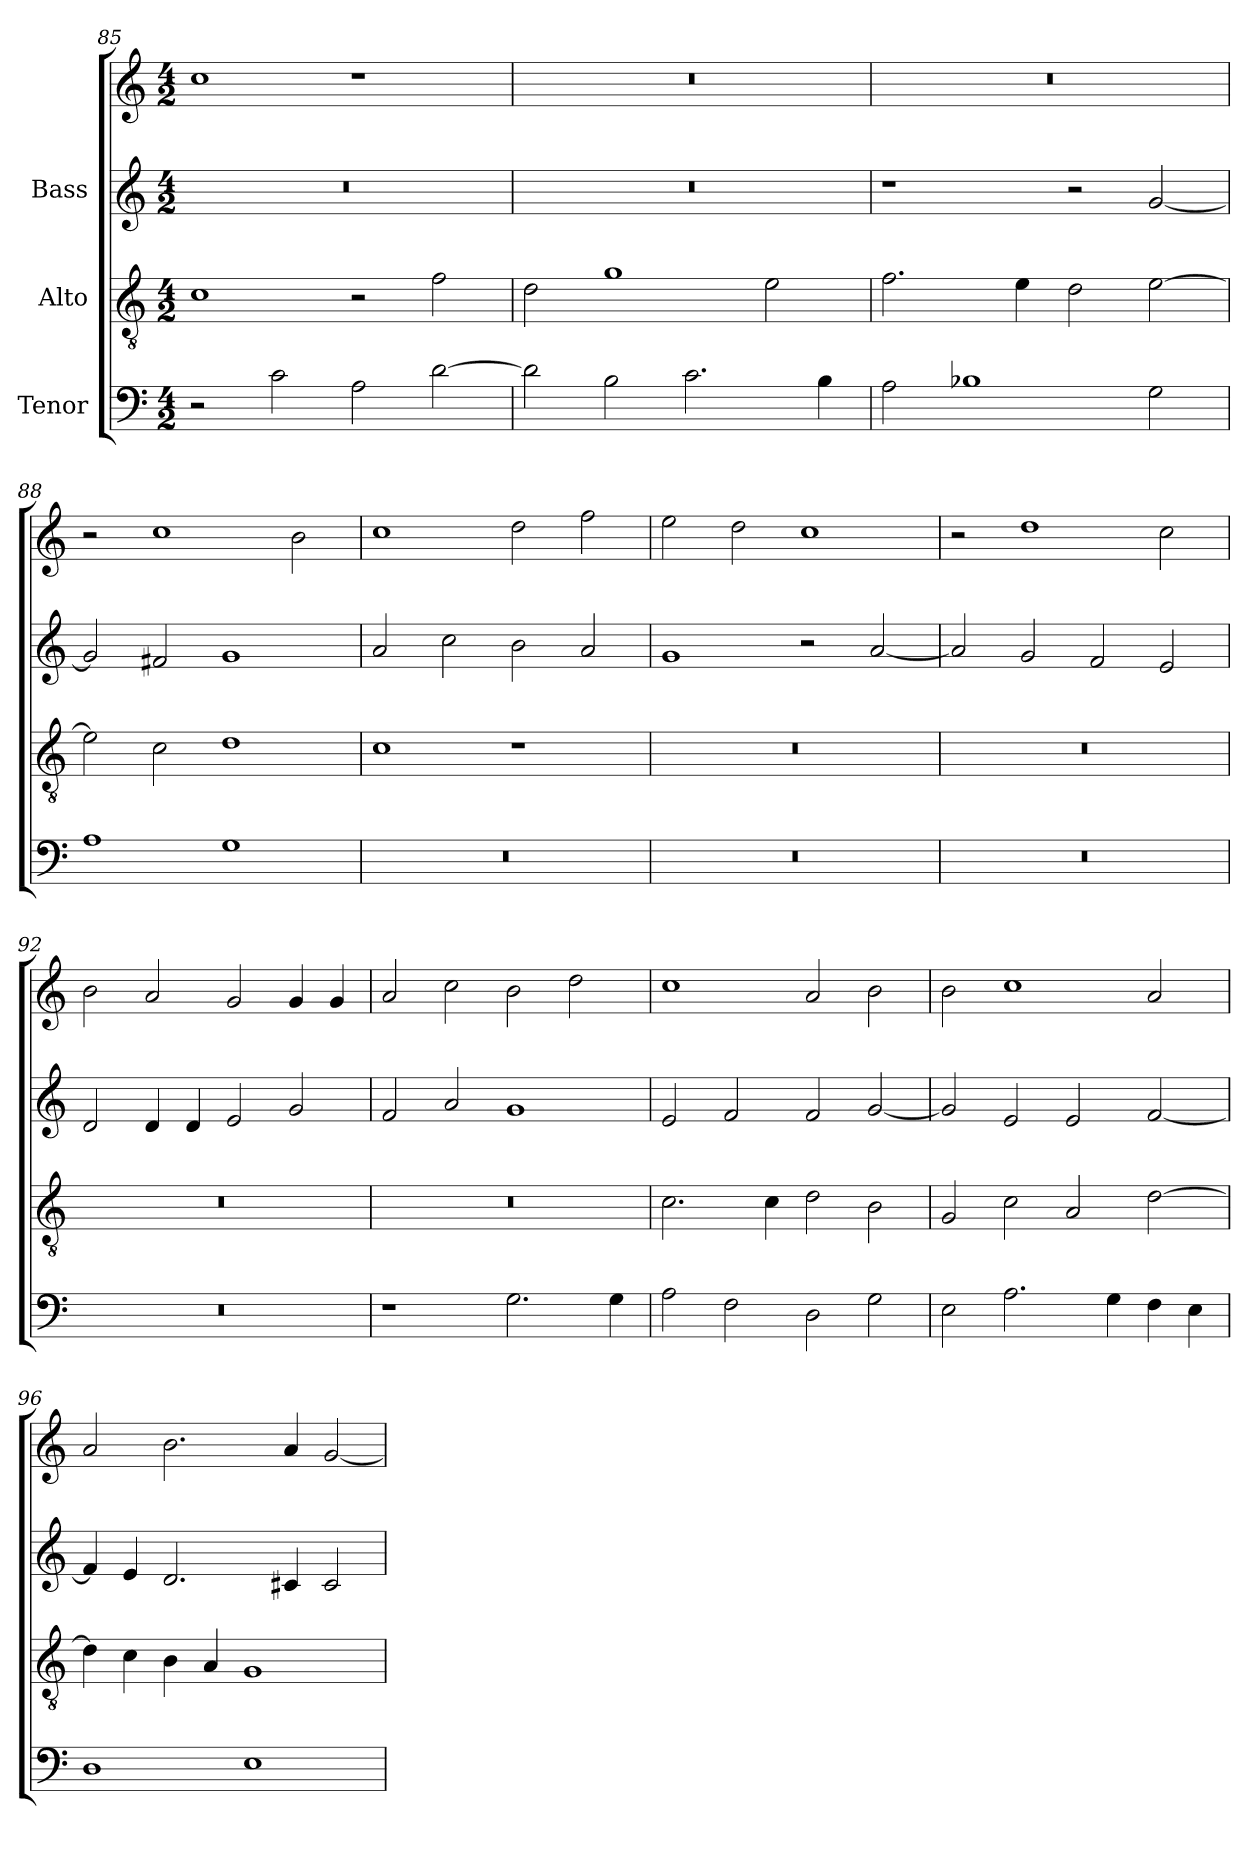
**kern	**kern	**kern	**kern
*part4	*part3	*part2	*part1
*staff4	*staff3	*staff2	*staff1
*I"Tenor	*I"Alto	*I"Bass	*
*clefF4	*clefGv2	*clefG2	*clefG2
*k[]	*k[]	*k[]	*k[]
*C:	*C:	*C:	*C:
*M4/2	*M4/2	*M4/2	*M4/2
=85	=85	=85	=85
2r	1c\	0r	1cc\
2c\	.	.	.
2A\	2r	.	1r
[2d\	2f\	.	.
=86	=86	=86	=86
2d\]	2d\	0r	0r
2B\	1g\	.	.
2.c\	.	.	.
.	2e\	.	.
4B\	.	.	.
=87	=87	=87	=87
2A\	2.f\	1r	0r
1B-X\	.	.	.
.	4e\	.	.
.	2d\	2r	.
2G\	[2e\	[2g/	.
!!LO:PB:g=z
=88	=88	=88	=88
1A\	2e\]	2g/]	2r
.	2c\	2f#X/	1cc\
1G\	1d\	1g/	.
.	.	.	2b\
=89	=89	=89	=89
0r	1c\	2a/	1cc\
.	.	2cc\	.
.	1r	2b\	2dd\
.	.	2a/	2ff\
=90	=90	=90	=90
0r	0r	1g/	2ee\
.	.	.	2dd\
.	.	2r	1cc\
.	.	[2a/	.
=91	=91	=91	=91
0r	0r	2a/]	2r
.	.	2g/	1dd\
.	.	2f/	.
.	.	2e/	2cc\
!!LO:LB:g=z
=92	=92	=92	=92
0r	0r	2d/	2b\
.	.	4d/	2a/
.	.	4d/	.
.	.	2e/	2g/
.	.	2g/	4g/
.	.	.	4g/
=93	=93	=93	=93
1r	0r	2f/	2a/
.	.	2a/	2cc\
2.G\	.	1g/	2b\
.	.	.	2dd\
4G\	.	.	.
=94	=94	=94	=94
2A\	2.c\	2e/	1cc\
2F\	.	2f/	.
.	4c\	.	.
2D\	2d\	2f/	2a/
2G\	2B\	[2g/	2b\
=95	=95	=95	=95
2E\	2G/	2g/]	2b\
2.A\	2c\	2e/	1cc\
.	2A/	2e/	.
4G\	.	.	.
4F\	[2d\	[2f/	2a/
4E\	.	.	.
!!LO:PB:g=z
=96	=96	=96	=96
1D\	4d\]	4f/]	2a/
.	4c\	4e/	.
.	4B\	2.d/	2.b\
.	4A/	.	.
1E\	1G/	.	.
.	.	4c#X/	4a/
.	.	2c#/	[2g/
=	=	=	=
*-	*-	*-	*-
